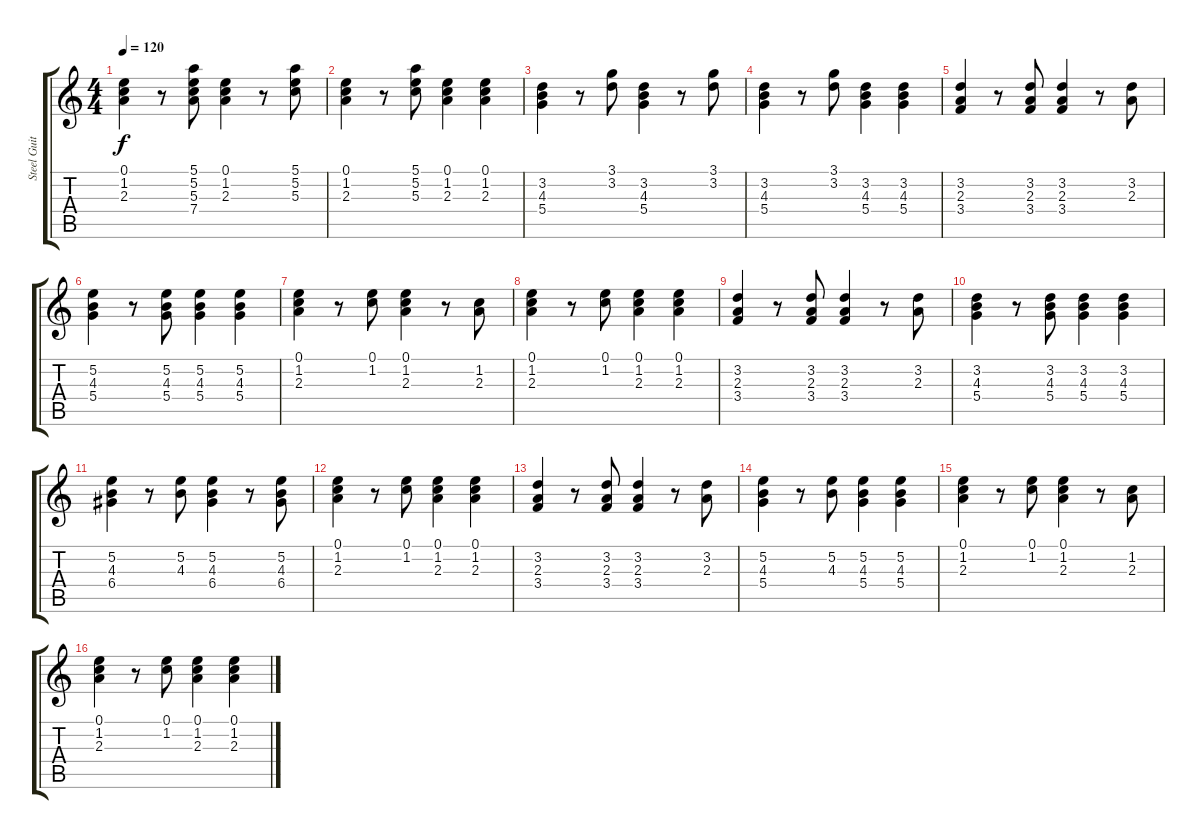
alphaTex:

\track ("Steel Guitar" "Steel Guit") {instrument acousticguitarsteel}
\staff {score tabs}
\tuning (E4 B3 G3 D3 A2 E2) {hide}
\ts (4 4)
\tempo 120
\clef g2
\ks c
(0.1 1.2 2.3).4{dy f} r.8 (5.1 5.2 5.3 7.4).8 (0.1 1.2 2.3).4 r.8 (5.1 5.2 5.3).8 |
(0.1 1.2 2.3).4 r.8 (5.1 5.2 5.3).8 (0.1 1.2 2.3).4 (0.1 1.2 2.3).4 |
(3.2 4.3 5.4).4 r.8 (3.1 3.2).8 (3.2 4.3 5.4).4 r.8 (3.1 3.2).8 |
(3.2 4.3 5.4).4 r.8 (3.1 3.2).8 (3.2 4.3 5.4).4 (3.2 4.3 5.4).4 |
(3.2 2.3 3.4).4 r.8 (3.2 2.3 3.4).8 (3.2 2.3 3.4).4 r.8 (3.2 2.3).8 |
(5.2 4.3 5.4).4 r.8 (5.2 4.3 5.4).8 (5.2 4.3 5.4).4 (5.2 4.3 5.4).4 |
(0.1 1.2 2.3).4 r.8 (0.1 1.2).8 (0.1 1.2 2.3).4 r.8 (1.2 2.3).8 |
(0.1 1.2 2.3).4 r.8 (0.1 1.2).8 (0.1 1.2 2.3).4 (0.1 1.2 2.3).4 |
(3.2 2.3 3.4).4 r.8 (3.2 2.3 3.4).8 (3.2 2.3 3.4).4 r.8 (3.2 2.3).8 |
(3.2 4.3 5.4).4 r.8 (3.2 4.3 5.4).8 (3.2 4.3 5.4).4 (3.2 4.3 5.4).4 |
(5.2 4.3 6.4).4 r.8 (5.2 4.3).8 (5.2 4.3 6.4).4 r.8 (5.2 4.3 6.4).8 |
(0.1 1.2 2.3).4 r.8 (0.1 1.2).8 (0.1 1.2 2.3).4 (0.1 1.2 2.3).4 |
(3.2 2.3 3.4).4 r.8 (3.2 2.3 3.4).8 (3.2 2.3 3.4).4 r.8 (3.2 2.3).8 |
(5.2 4.3 5.4).4 r.8 (5.2 4.3).8 (5.2 4.3 5.4).4 (5.2 4.3 5.4).4 |
(0.1 1.2 2.3).4 r.8 (0.1 1.2).8 (0.1 1.2 2.3).4 r.8 (1.2 2.3).8 |
(0.1 1.2 2.3).4 r.8 (0.1 1.2).8 (0.1 1.2 2.3).4 (0.1 1.2 2.3).4
